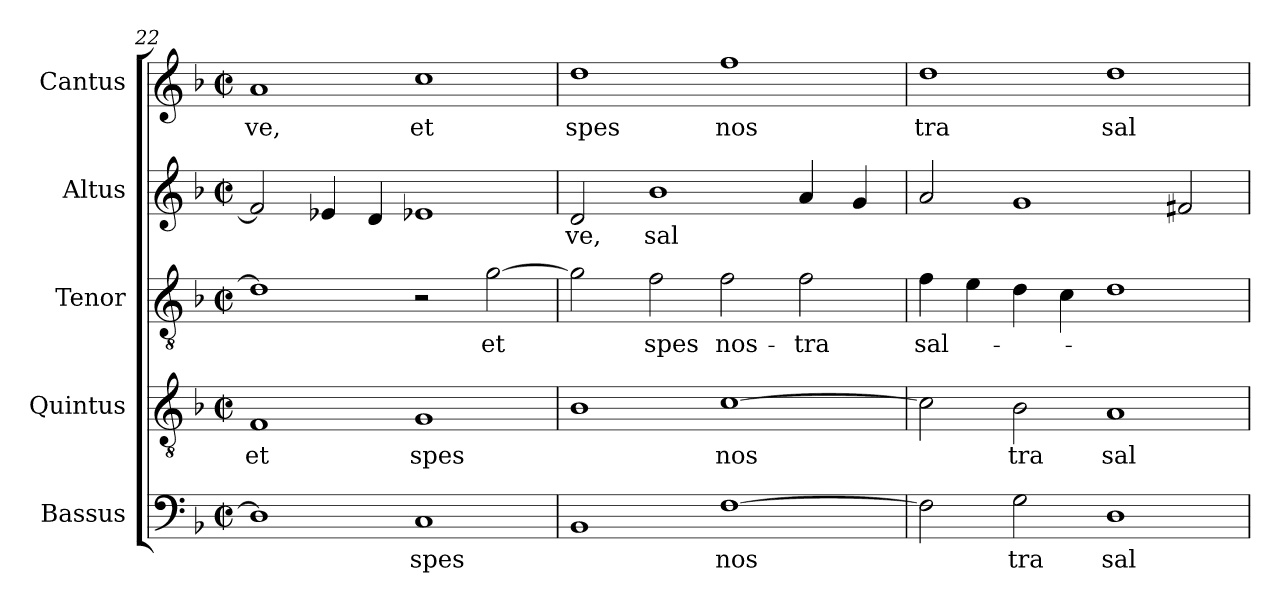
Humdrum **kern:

**kern	**text	**kern	**text	**kern	**text	**kern	**text	**kern	**text
*part5	*part5	*part4	*part4	*part3	*part3	*part2	*part2	*part1	*part1
*staff5	*staff5	*staff4	*staff4	*staff3	*staff3	*staff2	*staff2	*staff1	*staff1
*I"Bassus	*	*I"Quintus	*	*I"Tenor	*	*I"Altus	*	*I"Cantus	*
*clefF4	*	*clefGv2	*	*clefGv2	*	*clefG2	*	*clefG2	*
*k[b-]	*	*k[b-]	*	*k[b-]	*	*k[b-]	*	*k[b-]	*
*F:	*	*F:	*	*F:	*	*F:	*	*F:	*
*M2/2	*	*M2/2	*	*M2/2	*	*M2/2	*	*M2/2	*
*met(c|)	*	*met(c|)	*	*met(c|)	*	*met(c|)	*	*met(c|)	*
=22	=22	=22	=22	=22	=22	=22	=22	=22	=22
!	!	!	!LO:LY:b:cj	!	!	!	!	!	!LO:LY:b:cj
1D]	.	1F	et	1d]	.	2f/]	.	1a	ve,
.	.	.	.	.	.	4e-/	.	.	.
.	.	.	.	.	.	4d/	.	.	.
!	!LO:LY:b	!	!LO:LY:b	!	!	!	!	!	!LO:LY:b:cj
1C	spes	1G	spes	2r	.	1e-X	.	1cc	et
!	!	!	!	!	!LO:LY:b:cj	!	!	!	!
.	.	.	.	[>2g\	et	.	.	.	.
!!LO:LB:g=z
=23	=23	=23	=23	=23	=23	=23	=23	=23	=23
!	!	!	!	!	!	!	!LO:LY:b:cj	!	!LO:LY:b:cj
*^	*	*^	*	*	*	*	*	*	*
1BB-	64ryy	.	1B-	64ryy	.	2g\]	.	2d/	ve,	1dd	spes
.	1ryy	.	.	1ryy	.	.	.	.	.	.	.
!	!	!	!	!	!	!	!LO:LY:b:cj	!	!LO:LY:b:cj	!	!
.	.	.	.	.	.	2f\	spes	1b-	sal	.	.
!	!	!LO:LY:b:cj	!	!	!LO:LY:b:cj	!	!LO:LY:b:cj	!	!	!	!LO:LY:b:cj
[>1F	.	nos	[>1c	.	nos	2f\	nos-	.	.	1ff	nos
.	2ryy	.	.	2ryy	.	.	.	.	.	.	.
!	!	!	!	!	!	!	!LO:LY:b:cj	!	!	!	!
.	.	.	.	.	.	2f\	-tra	4a/	.	.	.
.	4ryy	.	.	4ryy	.	.	.	.	.	.	.
.	.	.	.	.	.	.	.	4g/	.	.	.
.	8...ryy	.	.	8...ryy	.	.	.	.	.	.	.
=24	=24	=24	=24	=24	=24	=24	=24	=24	=24	=24	=24
!	!	!	!	!	!	!	!LO:LY:b	!	!	!	!LO:LY:b:cj
*v	*v	*	*	*	*	*	*	*	*	*	*
*	*	*v	*v	*	*	*	*	*	*	*
2F\]	.	2c\]	.	4f\	sal-	2a/	.	1dd	tra
.	.	.	.	4e\	.	.	.	.	.
!	!LO:LY:b:cj	!	!LO:LY:b:cj	!	!	!	!	!	!
2G\	tra	2B-\	tra	4d\	.	1g	.	.	.
.	.	.	.	4c\	.	.	.	.	.
!	!LO:LY:b:cj	!	!LO:LY:b:cj	!	!	!	!	!	!LO:LY:b:cj
1D	sal	1A	sal	1d	.	.	.	1dd	sal
.	.	.	.	.	.	2f#/	.	.	.
=	=	=	=	=	=	=	=	=	=
*-	*-	*-	*-	*-	*-	*-	*-	*-	*-
